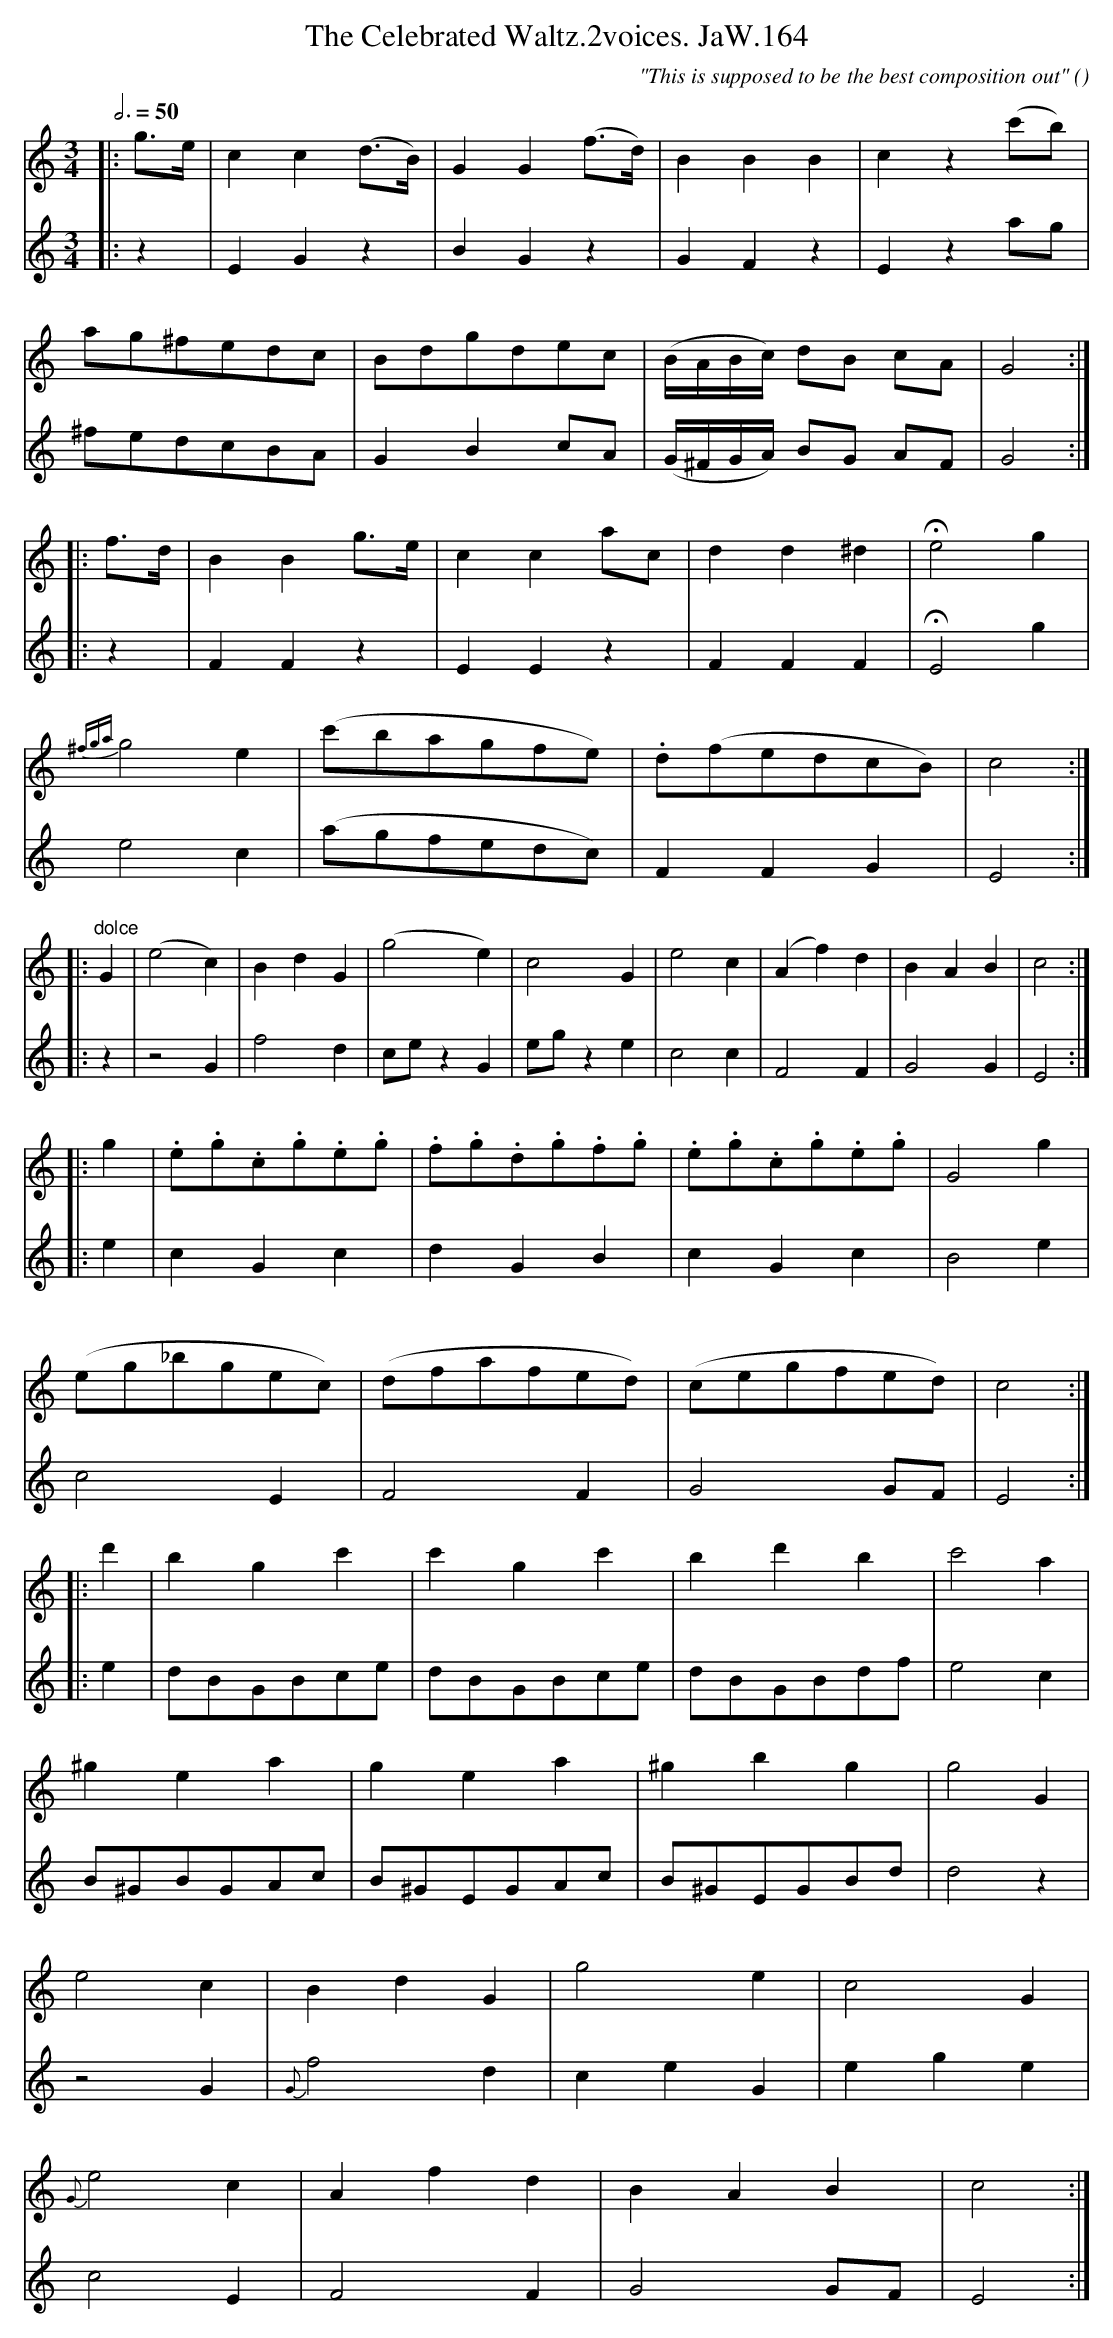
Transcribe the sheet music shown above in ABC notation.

X:1
T:Celebrated Waltz.2voices. JaW.164, The
M:3/4
L:1/8
Q:3/4=50
C:"This is supposed to be the best composition out"
O:
K:C
[V:1]|:g>e| c2c2(d>B)|G2G2(f>d)|B2B2B2|c2z2(c'b)|
[V:2]|:z2|E2G2z2|B2G2z2|G2F2z2|E2z2ag|
[V:1]ag^fedc|Bdgdec|(B/A/B/c/) dB cA|G4:|
[V:2]^fedcBA|G2B2cA|(G/^F/G/A/) BG AF|G4:|
[V:1]|:f>d|B2B2g>e|c2c2ac|d2d2^d2|He4g2|
[V:2]|:z2|F2F2z2|E2E2z2|F2F2F2|HE4g2|
[V:1]{^fga}g4e2|(c'bagfe)|.d(fedcB)|c4:|
[V:2]e4c2|(agfedc)|F2F2G2|E4:|
[V:1]|:"^dolce"G2|(e4c2)|B2d2G2|(g4e2)|c4G2|\
e4c2|(A2f2)d2|B2A2B2|c4:|
[V:2]|:z2|z4G2|f4d2|cez2G2|egz2e2|c4c2|F4F2|G4G2|E4:|
[V:1]|:g2|.e.g.c.g.e.g|.f.g.d.g.f.g|.e.g.c.g.e.g|G4g2|
[V:2]|:e2|c2G2c2|d2G2B2|c2G2c2|
[V:1](eg_bgec)|(dfafed)|(cegfed)|c4:|
[V:2]B4e2|c4E2|F4F2|G4GF|E4:|
[V:1]|:d'2|b2g2c'2|c'2g2c'2|b2d'2b2|c'4a2|
[V:2]|:e2|dBGBce|dBGBce|dBGBdf|e4c2|
[V:1]^g2e2a2|g2e2a2|^g2b2g2|g4G2|
[V:2]B^GBGAc|B^GEGAc|B^GEGBd|d4z2|
[V:1]e4c2|B2d2G2|g4e2|c4G2|
[V:2]z4G2|{G}f4d2|c2e2G2|e2g2e2|
[V:1]{G}e4c2|A2f2d2|B2A2B2|c4:|
[V:2]c4E2|F4F2|G4GF|E4:|
